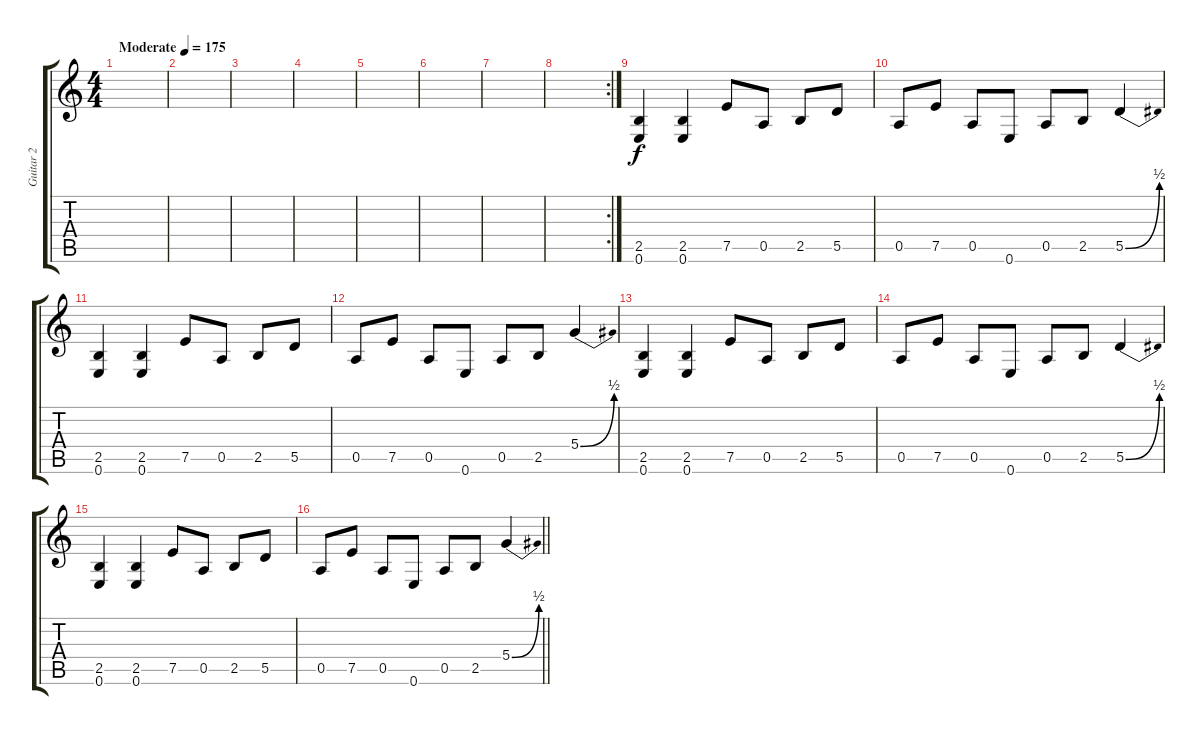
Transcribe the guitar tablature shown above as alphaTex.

\track ("Guitar 2" "Guitar 2") {instrument overdrivenguitar bank 255}
\staff {score tabs}
\tuning (E4 B3 G3 D3 A2 E2) {hide}
\ts (4 4)
\tempo (175 "Moderate")
\clef g2
\ks c
|
|
|
|
|
|
|
\rc 2
|
(2.5 0.6).4 (2.5 0.6).4 7.5.8 0.5.8 2.5.8 5.5.8 |
0.5.8 7.5.8 0.5.8 0.6.8 0.5.8 2.5.8 5.5{be (bend 0 0 60 2)}.4 |
(2.5 0.6).4 (2.5 0.6).4 7.5.8 0.5.8 2.5.8 5.5.8 |
0.5.8 7.5.8 0.5.8 0.6.8 0.5.8 2.5.8 5.4{be (bend 0 0 60 2)}.4 |
(2.5 0.6).4 (2.5 0.6).4 7.5.8 0.5.8 2.5.8 5.5.8 |
0.5.8 7.5.8 0.5.8 0.6.8 0.5.8 2.5.8 5.5{be (bend 0 0 60 2)}.4 |
(2.5 0.6).4 (2.5 0.6).4 7.5.8 0.5.8 2.5.8 5.5.8 |
\barLineRight lightlight
0.5.8 7.5.8 0.5.8 0.6.8 0.5.8 2.5.8 5.4{be (bend 0 0 60 2)}.4
